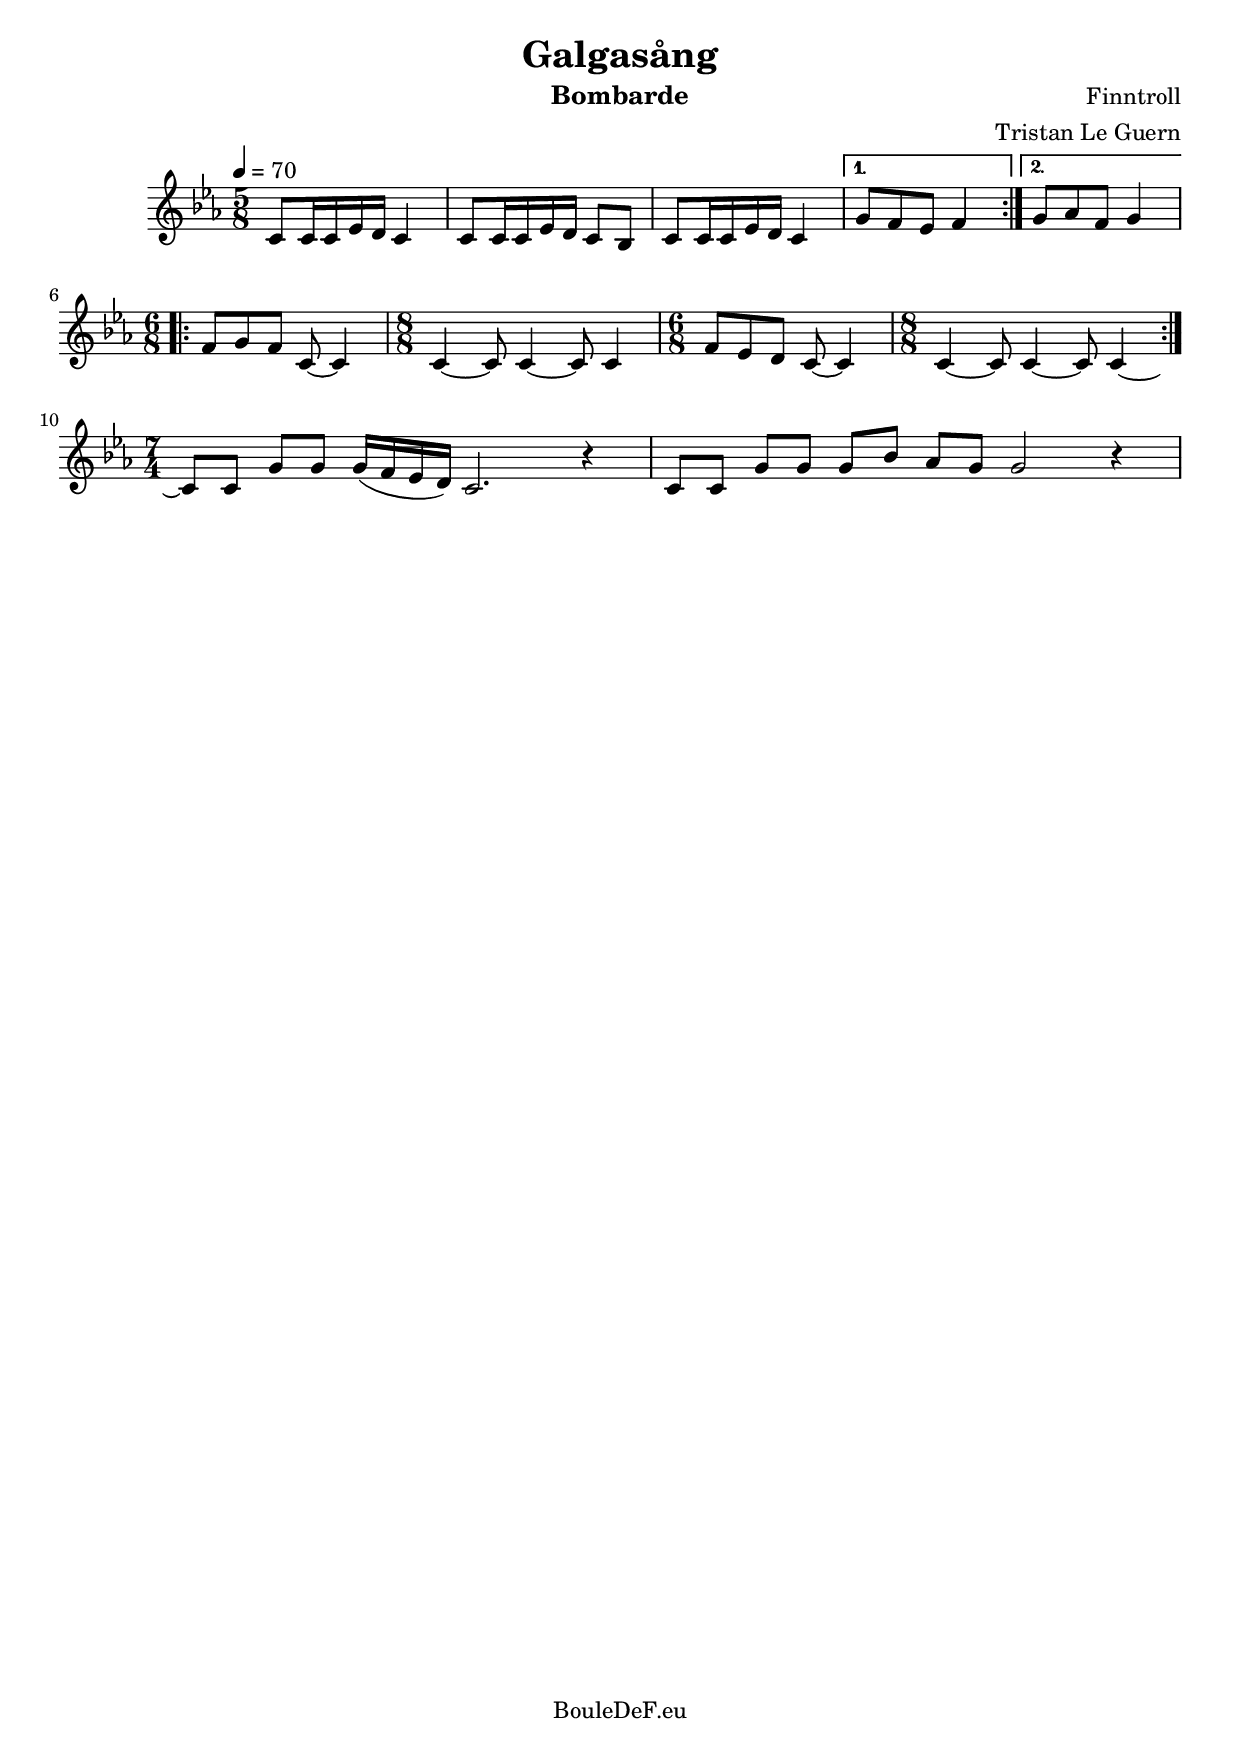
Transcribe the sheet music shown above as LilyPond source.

\version "2.14.2"
\include "italiano.ly"

\header {
	title = "Galgasång"
	composer = "Finntroll"
	arranger = "Tristan Le Guern"
	instrument = "Bombarde"
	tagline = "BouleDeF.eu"
}

galgasang = \relative si {
	\clef treble
	\key mib \major
	\tempo 4 = 70

	\time 5/8

	\repeat volta 2 {
		| do8 do16 do mib re do4
		| do8 do16 do mib re do8 sib
		| do8 do16 do mib re do4
	}
	\alternative {
		{| sol'8 fa mib fa4}
		{| sol8 lab fa sol4}
	} \break

	\repeat volta 2 {
		| \time 6/8 fa8 sol8 fa do8~ do4
		%| \time 8/8 do16 do do do do8 do16 do do do do8 do16 do16 do16 do16
		| \time 8/8 do4~ do8 do4~ do8 do4~
		| \time 6/8 fa8 mib re do8~ do4
		| \time 8/8 do4~ do8 do4~ do8 do4~
	}

	\time 7/4
	| do8 do sol' sol sol16( fa mib re) do2. r4
	| do8 do sol' sol sol sib lab sol sol2 r4
}

\score {
	\new Staff {
		\galgasang
	}
	\layout {
		\context {
		\Staff
		\override TimeSignature #'break-visibility = #'#(#f #t #t)
		}
	}
}
\score {
	\new Staff {
		\unfoldRepeats {\galgasang}
	}
	\midi {}
}
